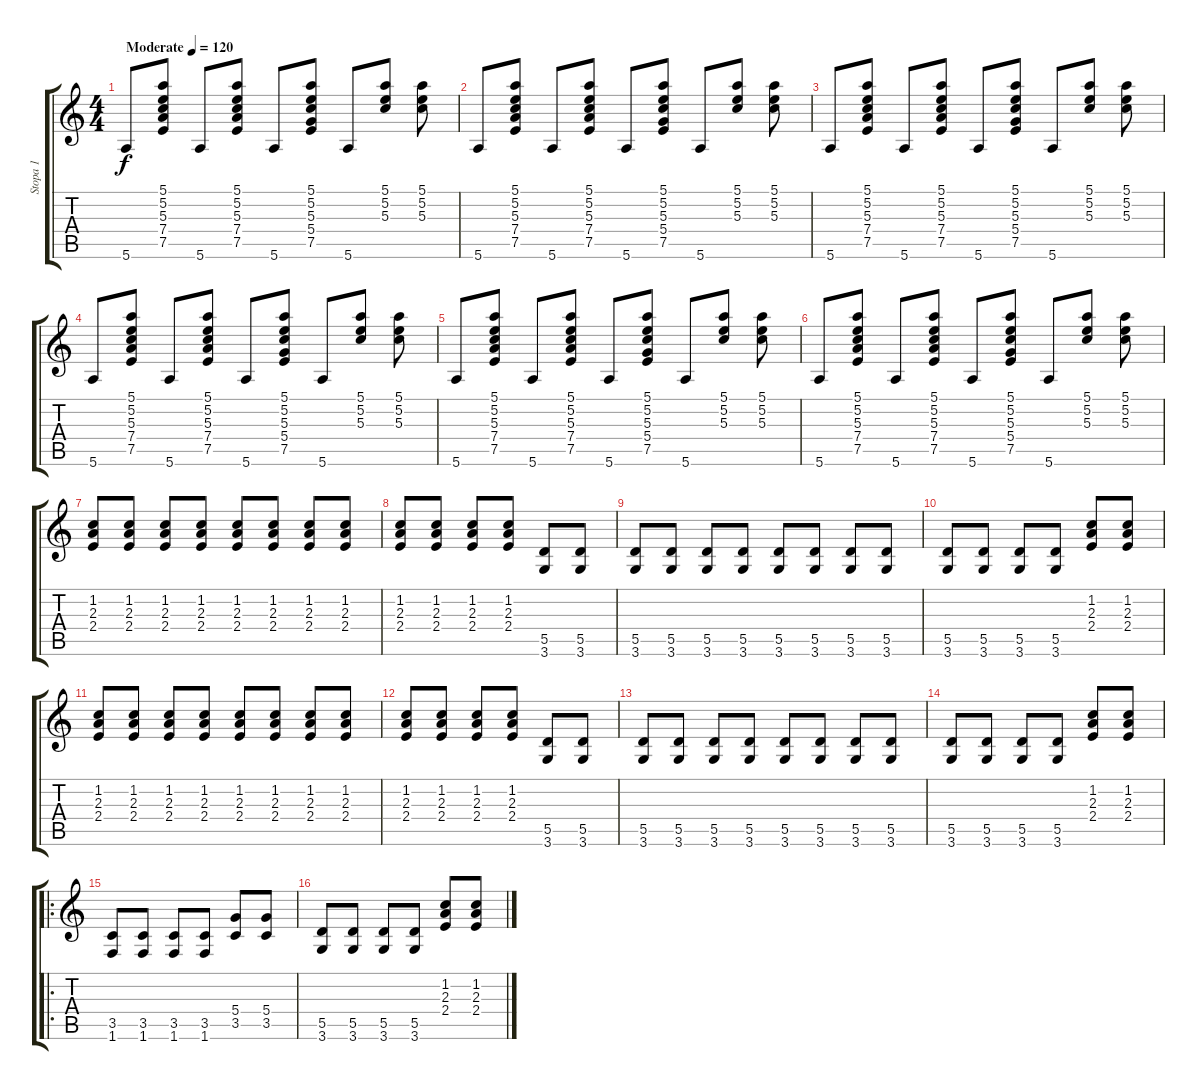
\track ("Stopa 1" "Stopa 1") {instrument acousticguitarsteel}
\staff {score tabs}
\tuning (E4 B3 G3 D3 A2 E2) {hide}
\ts (4 4)
\tempo (120 "Moderate")
\clef g2
\ks c
5.6.8{dy f instrument acousticguitarsteel} (5.1 5.2 5.3 7.4 7.5).8 5.6.8 (5.1 5.2 5.3 7.4 7.5).8 5.6.8 (5.1 5.2 5.3 5.4 7.5).8 5.6.8 (5.1 5.2 5.3).8 (5.1 5.2 5.3).8 |
5.6.8 (5.1 5.2 5.3 7.4 7.5).8 5.6.8 (5.1 5.2 5.3 7.4 7.5).8 5.6.8 (5.1 5.2 5.3 5.4 7.5).8 5.6.8 (5.1 5.2 5.3).8 (5.1 5.2 5.3).8 |
5.6.8 (5.1 5.2 5.3 7.4 7.5).8 5.6.8 (5.1 5.2 5.3 7.4 7.5).8 5.6.8 (5.1 5.2 5.3 5.4 7.5).8 5.6.8 (5.1 5.2 5.3).8 (5.1 5.2 5.3).8 |
5.6.8 (5.1 5.2 5.3 7.4 7.5).8 5.6.8 (5.1 5.2 5.3 7.4 7.5).8 5.6.8 (5.1 5.2 5.3 5.4 7.5).8 5.6.8 (5.1 5.2 5.3).8 (5.1 5.2 5.3).8 |
5.6.8 (5.1 5.2 5.3 7.4 7.5).8 5.6.8 (5.1 5.2 5.3 7.4 7.5).8 5.6.8 (5.1 5.2 5.3 5.4 7.5).8 5.6.8 (5.1 5.2 5.3).8 (5.1 5.2 5.3).8 |
5.6.8 (5.1 5.2 5.3 7.4 7.5).8 5.6.8 (5.1 5.2 5.3 7.4 7.5).8 5.6.8 (5.1 5.2 5.3 5.4 7.5).8 5.6.8 (5.1 5.2 5.3).8 (5.1 5.2 5.3).8 |
(1.2 2.3 2.4).8 (1.2 2.3 2.4).8 (1.2 2.3 2.4).8 (1.2 2.3 2.4).8 (1.2 2.3 2.4).8 (1.2 2.3 2.4).8 (1.2 2.3 2.4).8 (1.2 2.3 2.4).8 |
(1.2 2.3 2.4).8 (1.2 2.3 2.4).8 (1.2 2.3 2.4).8 (1.2 2.3 2.4).8 (5.5 3.6).8 (5.5 3.6).8 |
(5.5 3.6).8 (5.5 3.6).8 (5.5 3.6).8 (5.5 3.6).8 (5.5 3.6).8 (5.5 3.6).8 (5.5 3.6).8 (5.5 3.6).8 |
(5.5 3.6).8 (5.5 3.6).8 (5.5 3.6).8 (5.5 3.6).8 (1.2 2.3 2.4).8 (1.2 2.3 2.4).8 |
(1.2 2.3 2.4).8 (1.2 2.3 2.4).8 (1.2 2.3 2.4).8 (1.2 2.3 2.4).8 (1.2 2.3 2.4).8 (1.2 2.3 2.4).8 (1.2 2.3 2.4).8 (1.2 2.3 2.4).8 |
(1.2 2.3 2.4).8 (1.2 2.3 2.4).8 (1.2 2.3 2.4).8 (1.2 2.3 2.4).8 (5.5 3.6).8 (5.5 3.6).8 |
(5.5 3.6).8 (5.5 3.6).8 (5.5 3.6).8 (5.5 3.6).8 (5.5 3.6).8 (5.5 3.6).8 (5.5 3.6).8 (5.5 3.6).8 |
(5.5 3.6).8 (5.5 3.6).8 (5.5 3.6).8 (5.5 3.6).8 (1.2 2.3 2.4).8 (1.2 2.3 2.4).8 |
\ro
(3.5 1.6).8 (3.5 1.6).8 (3.5 1.6).8 (3.5 1.6).8 (5.4 3.5).8 (5.4 3.5).8 |
(5.5 3.6).8 (5.5 3.6).8 (5.5 3.6).8 (5.5 3.6).8 (1.2 2.3 2.4).8 (1.2 2.3 2.4).8
